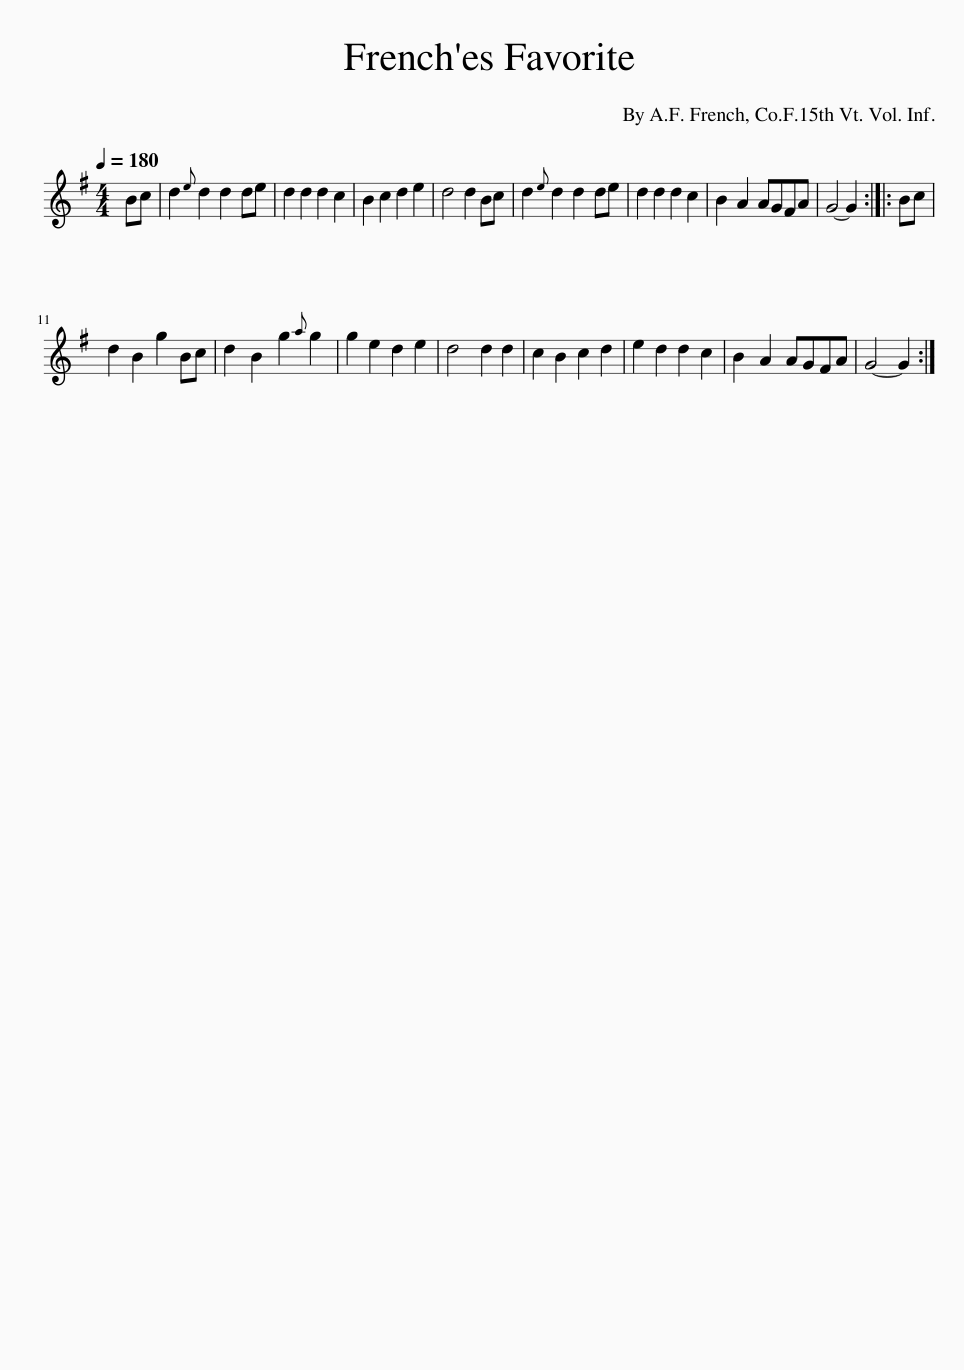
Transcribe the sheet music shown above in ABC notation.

X:1
L:1/8
Q:1/4=180
M:4/4
I:linebreak $
K:none
V:1 treble transpose="8 "
V:1
[K:G] Bc | d2{e} d2 d2 de | d2 d2 d2 c2 | B2 c2 d2 e2 | d4 d2 Bc | %5
 d2{e} d2 d2 de | d2 d2 d2 c2 | B2 A2 AGFA | G4- G2 :: Bc |$ %10
 d2 B2 g2 Bc | d2 B2 g2{a} g2 | g2 e2 d2 e2 | d4 d2 d2 | c2 B2 c2 d2 | %15
 e2 d2 d2 c2 | B2 A2 AGFA | G4- G2 :| %18
